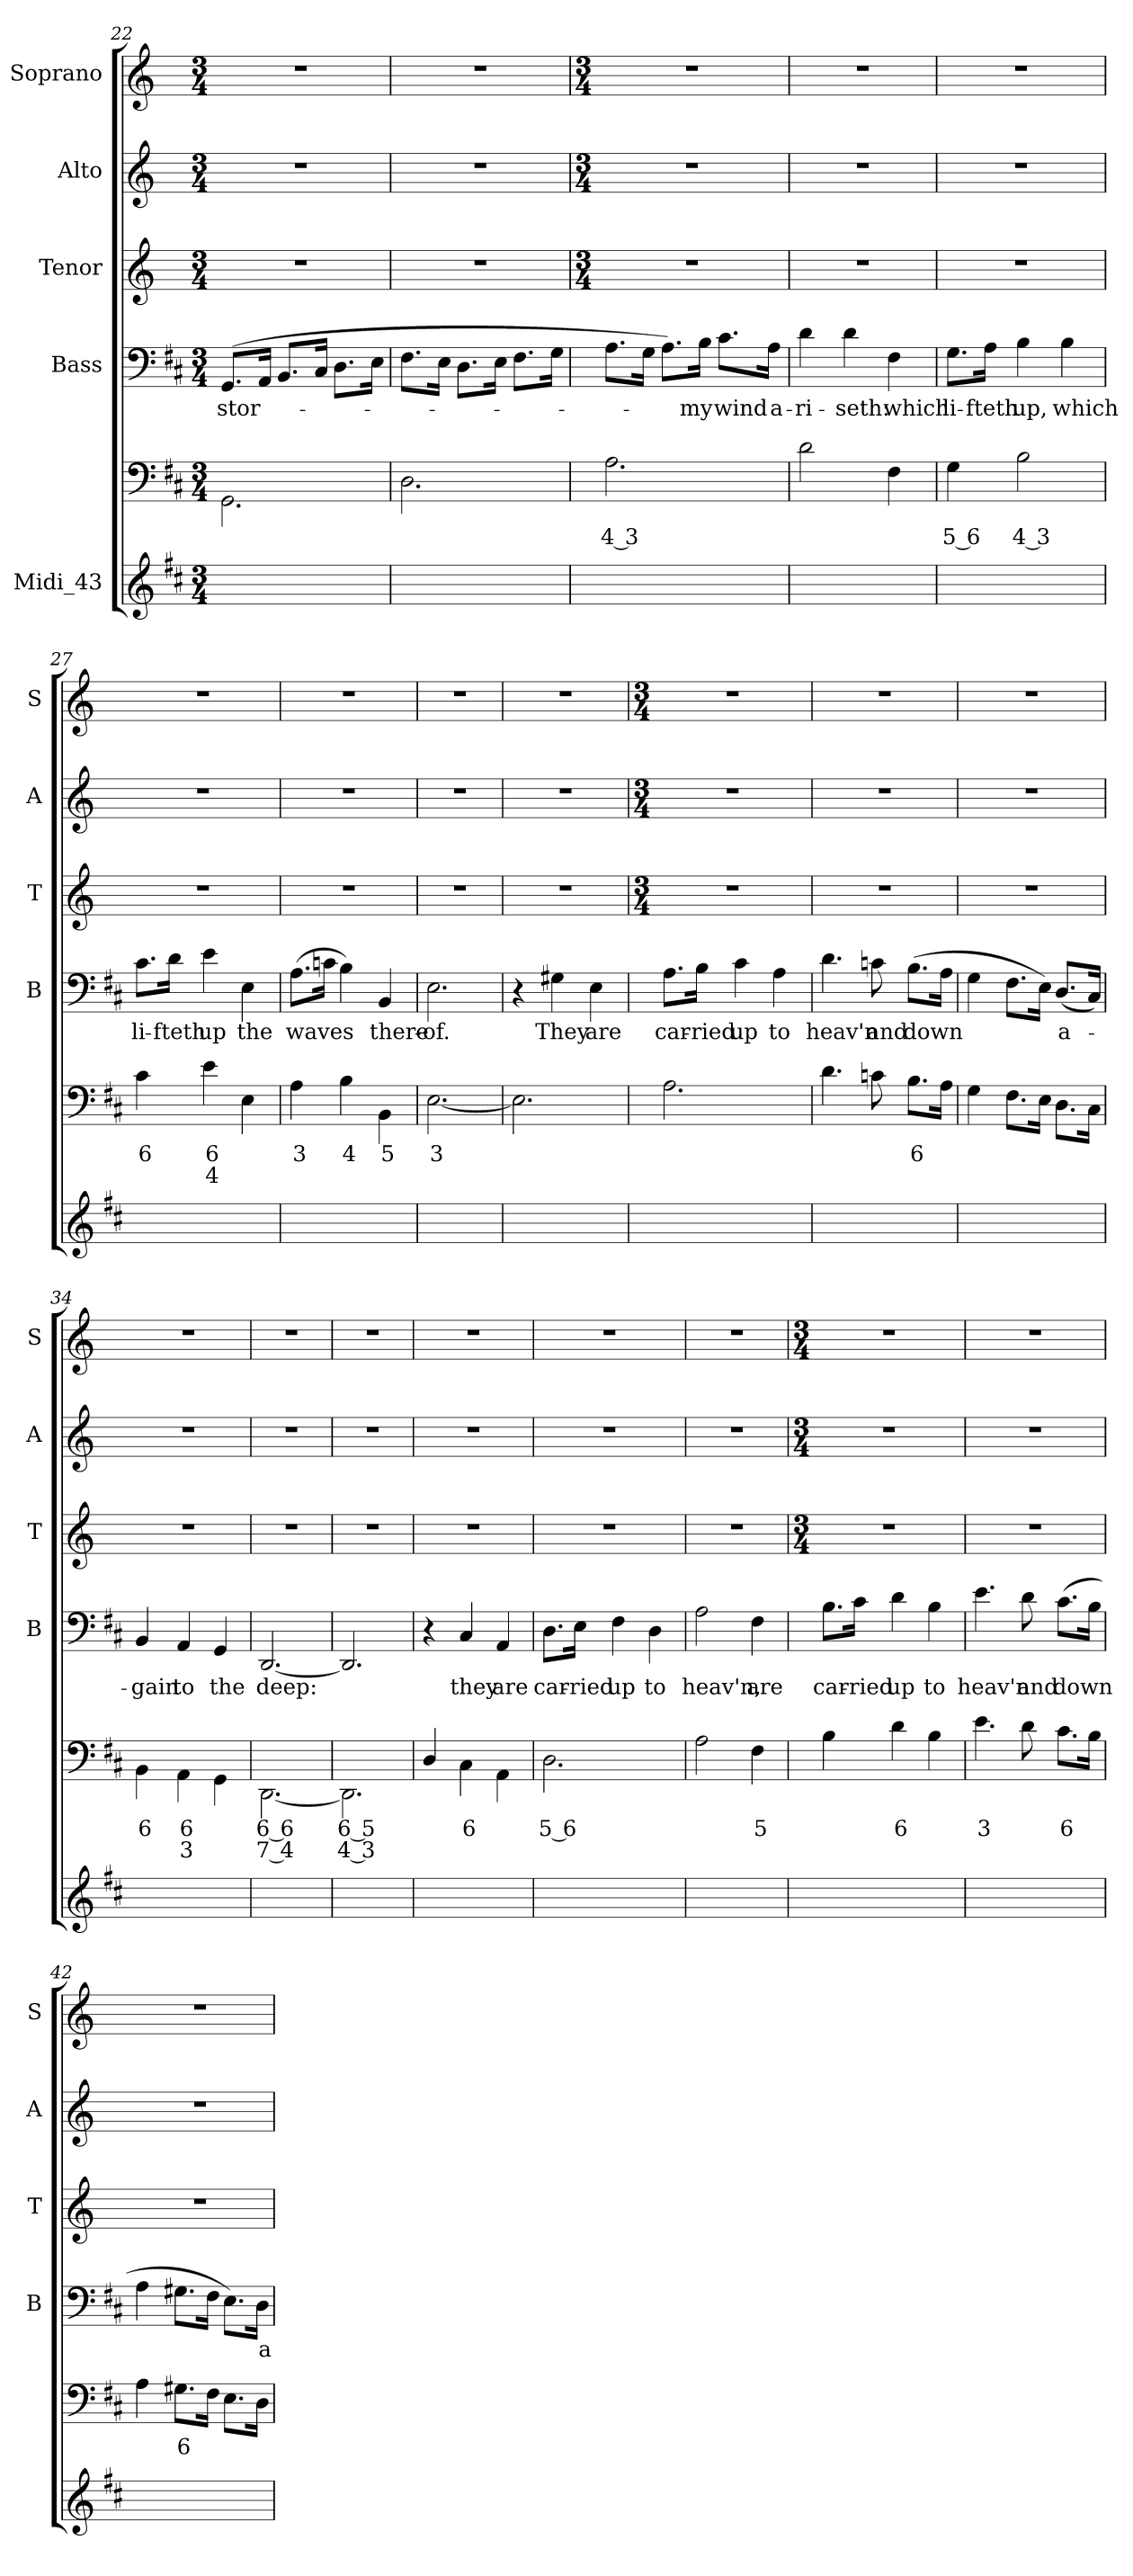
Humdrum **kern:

**kern	**kern	**text	**text	**kern	**text	**kern	**kern	**kern
*part5	*part5	*part5	*part5	*part4	*part4	*part3	*part2	*part1
*staff6	*staff5	*staff5	*staff5	*staff4	*staff4	*staff3	*staff2	*staff1
*I"Midi_43	*	*	*	*I"Bass	*	*I"Tenor	*I"Alto	*I"Soprano
*	*	*	*	*I'B	*	*I'T	*I'A	*I'S
!!LO:LB:g=z
*clefG2	*clefF4	*	*	*clefF4	*	*clefG2	*clefG2	*clefG2
*k[f#c#]	*k[f#c#]	*	*	*k[f#c#]	*	*k[]	*k[]	*k[]
*M3/4	*M3/4	*	*	*M3/4	*	*M3/4	*M3/4	*M3/4
=22	=22	=22	=22	=22	=22	=22	=22	=22
*	*^	*	*	*	*	*	*	*
!	!	!	!	!	!	!LO:LY:b	!	!	!
2.ryy	2.ryy	2.GG\	.	.	(>8.GG/L	stor-	2.r	2.r	2.r
.	.	.	.	.	16AA/Jk	.	.	.	.
.	.	.	.	.	8.BB/L	.	.	.	.
.	.	.	.	.	16C#/Jk	.	.	.	.
.	.	.	.	.	8.D\L	.	.	.	.
.	.	.	.	.	16E\Jk	.	.	.	.
=23	=23	=23	=23	=23	=23	=23	=23	=23	=23
2.ryy	2.ryy	2.D\	.	.	8.F#\L	.	2.r	2.r	2.r
.	.	.	.	.	16E\Jk	.	.	.	.
.	.	.	.	.	8.D\L	.	.	.	.
.	.	.	.	.	16E\Jk	.	.	.	.
.	.	.	.	.	8.F#\L	.	.	.	.
.	.	.	.	.	16G\Jk	.	.	.	.
!!LO:PB:g=z
=24	=24	=24	=24	=24	=24	=24	=24	=24	=24
*	*	*	*	*	*	*	*M3/4	*M3/4	*M3/4
!	!	!	!LO:LY:b	!	!	!	!	!	!
2.ryy	2.ryy	2.A\	4 3	.	8.A\L	.	2.r	2.r	2.r
.	.	.	.	.	16G\Jk	.	.	.	.
.	.	.	.	.	8.A\L)	.	.	.	.
!	!	!	!	!	!	!LO:LY:b	!	!	!
.	.	.	.	.	16B\Jk	my	.	.	.
!	!	!	!	!	!	!LO:LY:b	!	!	!
.	.	.	.	.	8.c#\L	wind	.	.	.
!	!	!	!	!	!	!LO:LY:b	!	!	!
.	.	.	.	.	16A\Jk	a-	.	.	.
=25	=25	=25	=25	=25	=25	=25	=25	=25	=25
!	!	!	!	!	!	!LO:LY:b	!	!	!
2.ryy	2.ryy	2d\	.	.	4d\	-ri-	2.r	2.r	2.r
!	!	!	!	!	!	!LO:LY:b	!	!	!
.	.	.	.	.	4d\	-seth:	.	.	.
!	!	!	!	!	!	!LO:LY:b	!	!	!
.	.	4F#\	.	.	4F#\	which	.	.	.
=26	=26	=26	=26	=26	=26	=26	=26	=26	=26
!	!	!	!LO:LY:b	!	!	!LO:LY:b	!	!	!
2.ryy	2.ryy	4G\	5 6	.	8.G\L	li-	2.r	2.r	2.r
!	!	!	!	!	!	!LO:LY:b	!	!	!
.	.	.	.	.	16A\Jk	-fteth	.	.	.
!	!	!	!LO:LY:b	!	!	!LO:LY:b	!	!	!
.	.	2B\	4 3	.	4B\	up,	.	.	.
!	!	!	!	!	!	!LO:LY:b	!	!	!
.	.	.	.	.	4B\	which	.	.	.
=27	=27	=27	=27	=27	=27	=27	=27	=27	=27
!	!	!	!LO:LY:b	!	!	!LO:LY:b	!	!	!
2.ryy	2.ryy	4c#\	6	.	8.c#\L	li-	2.r	2.r	2.r
!	!	!	!	!	!	!LO:LY:b	!	!	!
.	.	.	.	.	16d\Jk	-fteth	.	.	.
!	!	!	!LO:LY:b	!LO:LY:b	!	!LO:LY:b	!	!	!
.	.	4e\	6	4	4e\	up	.	.	.
!	!	!	!	!	!	!LO:LY:b	!	!	!
.	.	4E\	.	.	4E\	the	.	.	.
=28	=28	=28	=28	=28	=28	=28	=28	=28	=28
!	!	!	!LO:LY:b	!	!	!LO:LY:b	!	!	!
2.ryy	2.ryy	4A\	3	.	(>8.A\L	waves	2.r	2.r	2.r
.	.	.	.	.	16cn\Jk	.	.	.	.
!	!	!	!LO:LY:b	!	!	!	!	!	!
.	.	4B\	4	.	4B\)	.	.	.	.
!	!	!	!LO:LY:b	!	!	!LO:LY:b	!	!	!
.	.	4BB\	5	.	4BB/	there-	.	.	.
=29	=29	=29	=29	=29	=29	=29	=29	=29	=29
!	!	!	!LO:LY:b	!	!	!LO:LY:b	!	!	!
2.ryy	2.ryy	[2.E\	3	.	2.E\	-of.	2.r	2.r	2.r
=30	=30	=30	=30	=30	=30	=30	=30	=30	=30
2.ryy	2.ryy	2.E\]	.	.	4r	.	2.r	2.r	2.r
!	!	!	!	!	!	!LO:LY:b	!	!	!
.	.	.	.	.	4G#X\	They	.	.	.
!	!	!	!	!	!	!LO:LY:b	!	!	!
.	.	.	.	.	4E\	are	.	.	.
!!LO:LB:g=z
=31	=31	=31	=31	=31	=31	=31	=31	=31	=31
*	*	*	*	*	*	*	*M3/4	*M3/4	*M3/4
!	!	!	!	!	!	!LO:LY:b	!	!	!
2.ryy	2.ryy	2.A\	.	.	8.A\L	car-	2.r	2.r	2.r
!	!	!	!	!	!	!LO:LY:b	!	!	!
.	.	.	.	.	16B\Jk	-ried	.	.	.
!	!	!	!	!	!	!LO:LY:b	!	!	!
.	.	.	.	.	4c#\	up	.	.	.
!	!	!	!	!	!	!LO:LY:b	!	!	!
.	.	.	.	.	4A\	to	.	.	.
=32	=32	=32	=32	=32	=32	=32	=32	=32	=32
!	!	!	!	!	!	!LO:LY:b	!	!	!
2.ryy	2.ryy	4.d\	.	.	4.d\	heav'n	2.r	2.r	2.r
!	!	!	!	!	!	!LO:LY:b	!	!	!
.	.	8cn\	.	.	8cn\	and	.	.	.
!	!	!	!LO:LY:b	!	!	!LO:LY:b	!	!	!
.	.	8.B\L	6	.	(>8.B\L	down	.	.	.
.	.	16A\Jk	.	.	16A\Jk	.	.	.	.
=33	=33	=33	=33	=33	=33	=33	=33	=33	=33
2.ryy	2.ryy	4G\	.	.	4G\	.	2.r	2.r	2.r
.	.	8.F#\L	.	.	8.F#\L	.	.	.	.
.	.	16E\Jk	.	.	16E\Jk)	.	.	.	.
!	!	!	!	!	!	!LO:LY:b	!	!	!
.	.	8.D\L	.	.	(<8.D/L	a-	.	.	.
.	.	16C#\Jk	.	.	16C#/Jk)	.	.	.	.
=34	=34	=34	=34	=34	=34	=34	=34	=34	=34
!	!	!	!LO:LY:b	!	!	!LO:LY:b	!	!	!
2.ryy	2.ryy	4BB\	6	.	4BB/	gain	2.r	2.r	2.r
!	!	!	!LO:LY:b	!LO:LY:b	!	!LO:LY:b	!	!	!
.	.	4AA\	6	3	4AA/	to	.	.	.
!	!	!	!	!	!	!LO:LY:b	!	!	!
.	.	4GG\	.	.	4GG/	the	.	.	.
=35	=35	=35	=35	=35	=35	=35	=35	=35	=35
!	!	!	!LO:LY:b	!LO:LY:b	!	!LO:LY:b	!	!	!
2.ryy	2.ryy	[2.DD\	6 6	7 4	[2.DD/	deep:	2.r	2.r	2.r
=36	=36	=36	=36	=36	=36	=36	=36	=36	=36
!	!	!	!LO:LY:b	!LO:LY:b	!	!	!	!	!
2.ryy	2.ryy	2.DD\]	6 5	4 3	2.DD/]	.	2.r	2.r	2.r
=37	=37	=37	=37	=37	=37	=37	=37	=37	=37
2.ryy	2.ryy	4D/	.	.	4r	.	2.r	2.r	2.r
!	!	!	!LO:LY:b	!	!	!LO:LY:b	!	!	!
.	.	4C#\	6	.	4C#/	they	.	.	.
!	!	!	!	!	!	!LO:LY:b	!	!	!
.	.	4AA\	.	.	4AA/	are	.	.	.
=38	=38	=38	=38	=38	=38	=38	=38	=38	=38
!	!	!	!LO:LY:b	!	!	!LO:LY:b	!	!	!
2.ryy	2.ryy	2.D\	5 6	.	8.D\L	car-	2.r	2.r	2.r
!	!	!	!	!	!	!LO:LY:b	!	!	!
.	.	.	.	.	16E\Jk	-ried	.	.	.
!	!	!	!	!	!	!LO:LY:b	!	!	!
.	.	.	.	.	4F#\	up	.	.	.
!	!	!	!	!	!	!LO:LY:b	!	!	!
.	.	.	.	.	4D\	to	.	.	.
=39	=39	=39	=39	=39	=39	=39	=39	=39	=39
!	!	!	!	!	!	!LO:LY:b	!	!	!
2.ryy	2.ryy	2A\	.	.	2A\	heav'n,	2.r	2.r	2.r
!	!	!	!LO:LY:b	!	!	!LO:LY:b	!	!	!
.	.	4F#\	5	.	4F#\	are	.	.	.
!!LO:PB:g=z
=40	=40	=40	=40	=40	=40	=40	=40	=40	=40
*	*	*	*	*	*	*	*M3/4	*M3/4	*M3/4
!	!	!	!	!	!	!LO:LY:b	!	!	!
2.ryy	2.ryy	4B\	.	.	8.B\L	car-	2.r	2.r	2.r
!	!	!	!	!	!	!LO:LY:b	!	!	!
.	.	.	.	.	16c#\Jk	-ried	.	.	.
!	!	!	!LO:LY:b	!	!	!LO:LY:b	!	!	!
.	.	4d\	6	.	4d\	up	.	.	.
!	!	!	!	!	!	!LO:LY:b	!	!	!
.	.	4B\	.	.	4B\	to	.	.	.
=41	=41	=41	=41	=41	=41	=41	=41	=41	=41
!	!	!	!LO:LY:b	!	!	!LO:LY:b	!	!	!
2.ryy	2.ryy	4.e\	3	.	4.e\	heav'n	2.r	2.r	2.r
!	!	!	!	!	!	!LO:LY:b	!	!	!
.	.	8d\	.	.	8d\	and	.	.	.
!	!	!	!LO:LY:b	!	!	!LO:LY:b	!	!	!
.	.	8.c#\L	6	.	(>8.c#\L	down	.	.	.
.	.	16B\Jk	.	.	16B\Jk	.	.	.	.
=42	=42	=42	=42	=42	=42	=42	=42	=42	=42
2.ryy	2.ryy	4A\	.	.	4A\	.	2.r	2.r	2.r
!	!	!	!LO:LY:b	!	!	!	!	!	!
.	.	8.G#X\L	6	.	8.G#X\L	.	.	.	.
.	.	16F#\Jk	.	.	16F#\Jk	.	.	.	.
.	.	8.E\L	.	.	8.E\L)	.	.	.	.
!	!	!	!	!	!	!LO:LY:b	!	!	!
.	.	16D\Jk	.	.	16D\Jk	a-	.	.	.
*	*v	*v	*	*	*	*	*	*	*
=	=	=	=	=	=	=	=	=
*-	*-	*-	*-	*-	*-	*-	*-	*-
